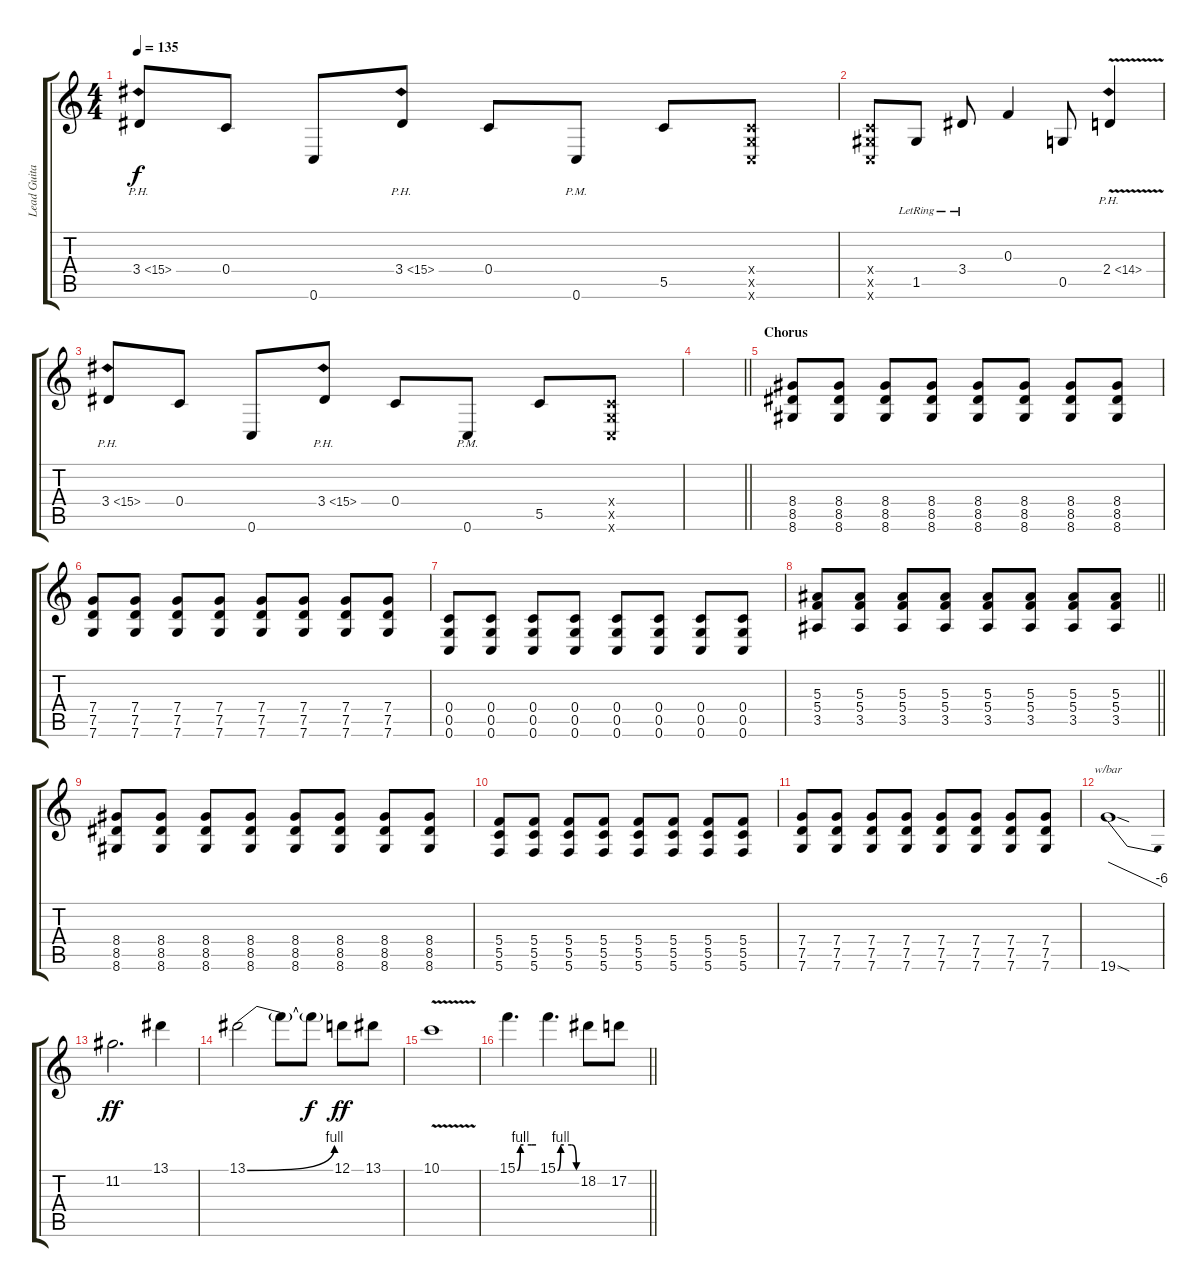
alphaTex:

\track ("Lead Guitar" "Lead Guita") {instrument distortionguitar}
\staff {score tabs}
\tuning (D4 A3 F3 C3 G2 C2) {hide}
\ts (4 4)
\tempo 135
\clef g2
\ks c
3.4{ph 12}.8{dy f} 0.4.8 0.6.8 3.4{ph 12}.8 0.4.8 0.6{pm}.8 5.5.8 (0.4{x} 0.5{x} 0.6{x}).8 |
(0.4{x} 1.5{x} 0.6{x}).8 1.5{lr}.8 3.4{lr}.8 0.3.4 0.5.8 2.4{ph 12 v}.4 |
3.4{ph 12}.8 0.4.8 0.6.8 3.4{ph 12}.8 0.4.8 0.6{pm}.8 5.5.8 (0.4{x} 0.5{x} 0.6{x}).8 |
\barLineRight lightlight
|
\section ("" "Chorus")
(8.4 8.5 8.6).8 (8.4 8.5 8.6).8 (8.4 8.5 8.6).8 (8.4 8.5 8.6).8 (8.4 8.5 8.6).8 (8.4 8.5 8.6).8 (8.4 8.5 8.6).8 (8.4 8.5 8.6).8 |
(7.4 7.5 7.6).8 (7.4 7.5 7.6).8 (7.4 7.5 7.6).8 (7.4 7.5 7.6).8 (7.4 7.5 7.6).8 (7.4 7.5 7.6).8 (7.4 7.5 7.6).8 (7.4 7.5 7.6).8 |
(0.4 0.5 0.6).8 (0.4 0.5 0.6).8 (0.4 0.5 0.6).8 (0.4 0.5 0.6).8 (0.4 0.5 0.6).8 (0.4 0.5 0.6).8 (0.4 0.5 0.6).8 (0.4 0.5 0.6).8 |
\barLineRight lightlight
(5.3 5.4 3.5).8 (5.3 5.4 3.5).8 (5.3 5.4 3.5).8 (5.3 5.4 3.5).8 (5.3 5.4 3.5).8 (5.3 5.4 3.5).8 (5.3 5.4 3.5).8 (5.3 5.4 3.5).8 |
(8.4 8.5 8.6).8 (8.4 8.5 8.6).8 (8.4 8.5 8.6).8 (8.4 8.5 8.6).8 (8.4 8.5 8.6).8 (8.4 8.5 8.6).8 (8.4 8.5 8.6).8 (8.4 8.5 8.6).8 |
(5.4 5.5 5.6).8 (5.4 5.5 5.6).8 (5.4 5.5 5.6).8 (5.4 5.5 5.6).8 (5.4 5.5 5.6).8 (5.4 5.5 5.6).8 (5.4 5.5 5.6).8 (5.4 5.5 5.6).8 |
(7.4 7.5 7.6).8 (7.4 7.5 7.6).8 (7.4 7.5 7.6).8 (7.4 7.5 7.6).8 (7.4 7.5 7.6).8 (7.4 7.5 7.6).8 (7.4 7.5 7.6).8 (7.4 7.5 7.6).8 |
19.6{sod}.1{tbe (dive default 0 0 60 -24)} |
11.2.2{d dy ff} 13.1.4 |
13.1{be (bend 0 0 60 4)}.2 13.1{t}.8 13.1{t}.8{dy f} 12.1.8{dy ff} 13.1.8 |
10.1{v}.1 |
\barLineRight lightlight
15.1{be (custom 0 0 10 4 20 4 45 4 60 4)}.4{d} 15.1{be (custom 0 0 10 4 20 4 45 4 60 0)}.4{d} 18.2.8 17.2.8
